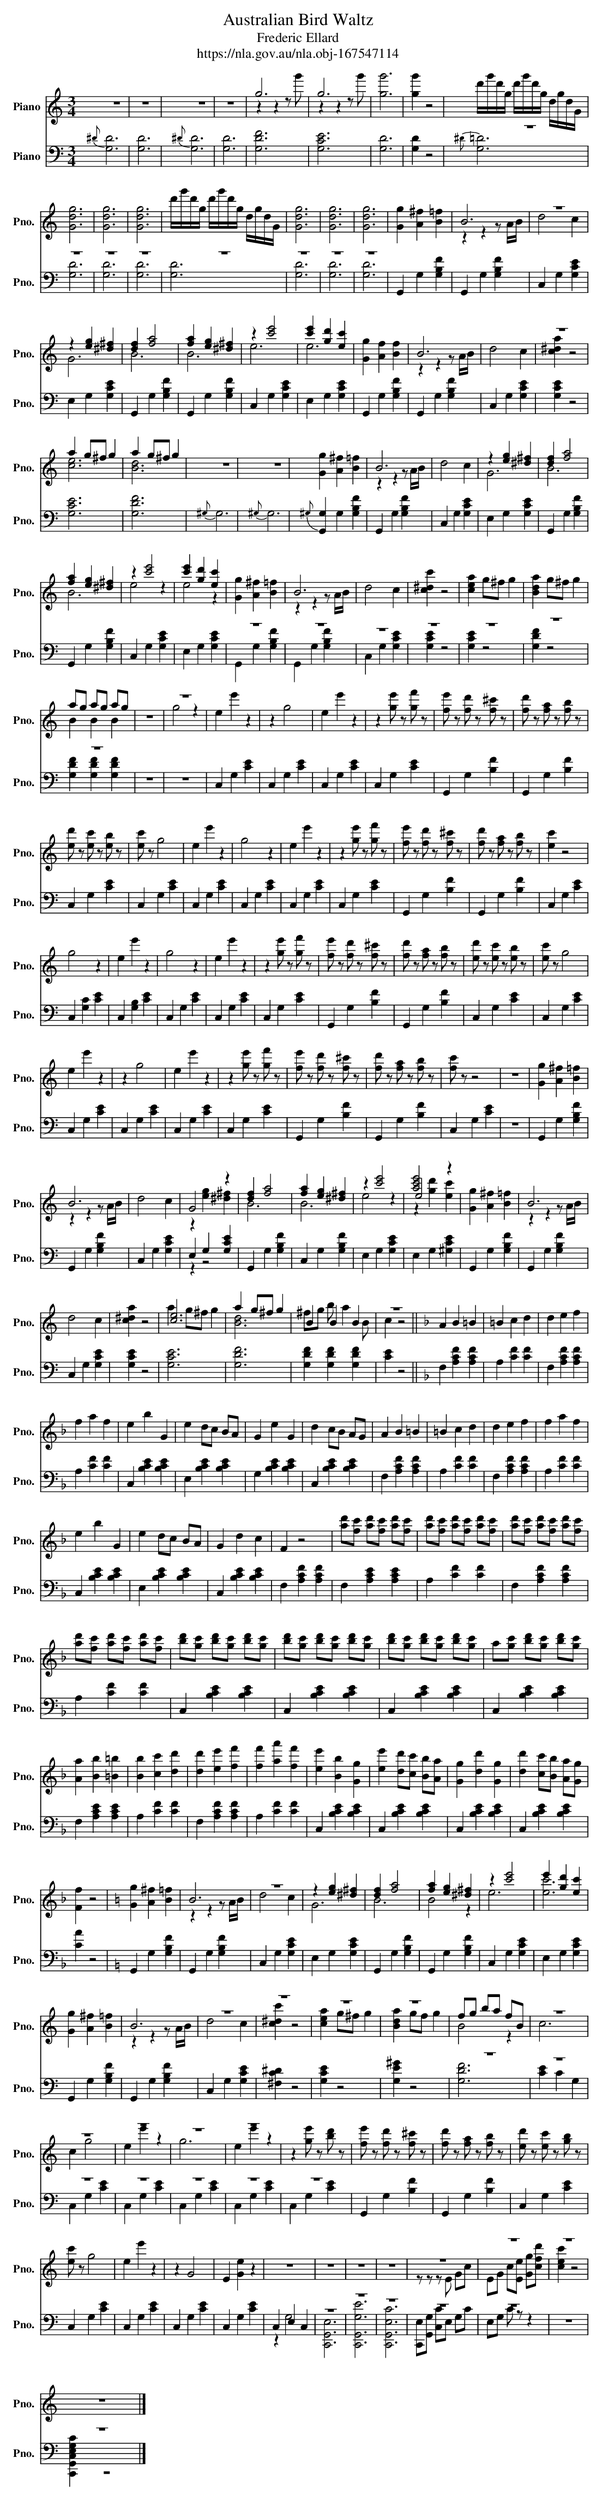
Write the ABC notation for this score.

X:1
T:Australian Bird Waltz
T:Frederic Ellard
T:https://nla.gov.au/nla.obj-167547114
%%score ( 1 2 3 ) ( 4 5 )
L:1/4
M:3/4
K:C
V:1 treble nm="Piano" snm="Pno."
V:2 treble
V:3 treble
V:4 bass transpose=24 nm="Piano" snm="Pno."
V:5 bass transpose=24
V:1
z3 | z3 | z3 | z3 | g3 | g3 | [gg']3 | [gg'] z2 | d'/4g'/4d'/4g/4 d'/4g'/4d'/4g/4 d/4g/4d/4G/4 |$
[Gdg]3 | [Gdg]3 | [Gdg]3 | d'/4g'/4d'/4g/4 d'/4g'/4d'/4g/4 d/4g/4d/4G/4 | [Gdg]3 | [Gdg]3 |
[Gdg]3 | [Gg] [A^f] [B=f] | B3 | z3 |$ z [eg] [^d^f] | [df] [fa]2 | [fa] [eg] [^d^f] | z [c'e']2 |
[c'e'] [gd'] [ec'] | [Gg] [Af] [Bf] | B3 | d2 c | z3 |$ a g/^f/ g | a g/^f/ g | z3 | z3 |
[Gg] [A^f] [B=f] | B3 | d2 c | z [eg] [^d^f] | [df] [fa]2 |$ [fa] [eg] [^d^f] | z [c'e']2 |
[c'e'] [gd'] [ec'] | [Gg] [A^f] [B=f] | B3 | d2 c | [c^dc'] z2 | [cea] g/^f/ g | [Bda] g/^f/ g |$
a/g/ a/g/ a/g/ | z3 | z3 | e e' z | z g2 | e e' z | z [ge']/ z/ [gf']/ z/ |
[fe']/ z/ [fd']/ z/ [f^c']/ z/ | [fd']/ z/ [fa]/ z/ [fb]/ z/ |$ [ed']/ z/ [ec']/ z/ [eb]/ z/ |
[ec']/ z/ g2 | e e' z | g2 z | e e' z | z [ge']/ z/ [gf']/ z/ | [fe']/ z/ [fd']/ z/ [f^c']/ z/ |
[fd']/ z/ [fa]/ z/ [fb]/ z/ | [ec'] z2 |$ g2 z | e e' z | g2 z | e e' z | z [ge']/ z/ [gf']/ z/ |
[fe']/ z/ [fd']/ z/ [f^c']/ z/ | [fd']/ z/ [fa]/ z/ [fb]/ z/ | [ed']/ z/ [ec']/ z/ [eb]/ z/ |
[ec']/ z/ g2 |$ e e' z | z g2 | e e' z | z [ge']/ z/ [gf']/ z/ | [fe']/ z/ [fd']/ z/ [f^c']/ z/ |
[fd']/ z/ [fa]/ z/ [fb]/ z/ | [fc']/ z/ z2 | z3 | [Gg] [A^f] [B=f] |$ B3 | d2 c | G2 z |
[df] [fa]2 | [fa] [eg] [^d^f] | z [c'e']2 | [ac'e']2 z | [Gg] [A^f] [B=f] | B3 |$ d2 c |
[c^da] z2 | [ce]3 | a g/^f/ g | B B B | z3 ||[K:F] A B =B | =B c d | d e f |$ f a f | e b G |
e d/c/ B/A/ | G e G | d c/B/ A/G/ | A B =B | =B c d | d e f | f a f |$ e b G | e d/c/ B/A/ |
G d c | F z2 | [ad']/[fc']/ [ad']/[fc']/ [ad']/[fc']/ | [ad']/[fc']/ [ad']/[fc']/ [ad']/[fc']/ |
[ad']/[fc']/ [ad']/[fc']/ [ad']/[fc']/ |$ [ad']/[fc']/ [ad']/[fc']/ [ad']/[fc']/ |
[bd']/[gc']/ [bd']/[gc']/ [bd']/[gc']/ | [bd']/[gc']/ [bd']/[gc']/ [bd']/[gc']/ |
[bd']/[gc']/ [bd']/[gc']/ [bd']/[gc']/ | a/[gc']/ [bd']/[gc']/ [bd']/[gc']/ |$ [Aa] [Bb] [=B=b] |
[Bb] [cc'] [dd'] | [dd'] [ee'] [ff'] | [ff'] [aa'] [ff'] | [ee'] [Bb] [Gg] |
[ee'] [dd']/[cc']/ [Bb]/[Aa]/ | [Gg] [dd'] [Gg] | [dd'] [cc']/[Bb]/ [Aa]/[Gg]/ |$ [Ff] z2 |
[K:C] [Gg] [A^f] [B=f] | B3 | z3 | z [eg] [^d^f] | [df] [fa]2 | [fa] [eg] [^d^f] | z [c'e']2 |
e' [gd'] [ec'] |$ [Gg] [A^f] [B=f] | B3 | z3 | z3 | z3 | z3 | f/g/ b/a/ f/B/ | z3 |$ z3 | z3 |
z3 | z3 | z [ge']/ z/ [bd']/ z/ | [fe']/ z/ [fd']/ z/ [f^c']/ z/ | [fd']/ z/ [fa]/ z/ [fb]/ z/ |
[ed']/ z/ [ec']/ z/ [gb]/ z/ |$ [ec']/ z/ g2 | e e' z | z G2 | E [Ge] z | z3 | z3 | z3 | z3 | z3 |
z3 | z3 |$ z3 |]
V:2
x3 | x3 | x3 | x3 | z z z/ g'/ | z z z/ g'/ | x3 | x3 | x3 |$ x3 | x3 | x3 | x3 | x3 | x3 | x3 |
x3 | z z z/ A/4B/4 | d2 c |$ G3 | B3 | B3 | e3 | e3 | x3 | z z z/ A/4B/4 | x3 | [c^da] z2 |$
[ce]3 | [Bd]3 | x3 | x3 | x3 | z z z/ A/4B/4 | x3 | G3 | B3 |$ B3 | e2 z | e2 z | x3 |
z z z/ A/4B/4 | x3 | x3 | x3 | x3 |$ B B B | x3 | g2 z | x3 | x3 | x3 | x3 | x3 | x3 |$ x3 | x3 |
x3 | x3 | x3 | x3 | x3 | x3 | x3 |$ x3 | x3 | x3 | x3 | x3 | x3 | x3 | x3 | x3 |$ x3 | x3 | x3 |
x3 | x3 | x3 | x3 | x3 | x3 |$ z z z/ A/4B/4 | x3 | z [eg] [^d^f] | B3 | B3 | e2 z | e2 z | x3 |
z z z/ A/4B/4 |$ x3 | x3 | a g/^f/ g | [Bd]3 | ^f/g/ b/ a B/ | c z2 ||[K:F] x3 | x3 | x3 |$ x3 |
x3 | x3 | x3 | x3 | x3 | x3 | x3 | x3 |$ x3 | x3 | x3 | x3 | x3 | x3 | x3 |$ x3 | x3 | x3 | x3 |
x3 |$ x3 | x3 | x3 | x3 | x3 | x3 | x3 | x3 |$ x3 |[K:C] x3 | z z z/ A/4B/4 | d2 c | G3 | B3 |
B2 z | e3 | [ec']3 |$ x3 | z z z/ A/4B/4 | d2 c | [c^dc'] z2 | [cea] g/^f/ g | [Bda] g/f/ g |
B2 z | c3 |$ c g2 | e e' z | g3 | e e' z | x3 | x3 | x3 | x3 |$ x3 | x3 | x3 | x3 | x3 | x3 | x3 |
x3 | z/ z/ z/ E/ G/c/ | E/G/ c/[Ee]/ [Gg]/[cfd']/ | [cec'] z2 |$ x3 |]
V:3
x3 | x3 | x3 | x3 | x3 | x3 | x3 | x3 | x3 |$ x3 | x3 | x3 | x3 | x3 | x3 | x3 | x3 | x3 | x3 |$
x3 | x3 | x3 | x3 | x3 | x3 | x3 | x3 | x3 |$ x3 | x3 | x3 | x3 | x3 | x3 | x3 | x3 | x3 |$ x3 |
x3 | x3 | x3 | x3 | x3 | x3 | x3 | x3 |$ x3 | x3 | x3 | x3 | x3 | x3 | x3 | x3 | x3 |$ x3 | x3 |
x3 | x3 | x3 | x3 | x3 | x3 | x3 |$ x3 | x3 | x3 | x3 | x3 | x3 | x3 | x3 | x3 |$ x3 | x3 | x3 |
x3 | x3 | x3 | x3 | x3 | x3 |$ x3 | x3 | x3 | x3 | x3 | x3 | z [gd'] [ec'] | x3 | x3 |$ x3 | x3 |
x3 | x3 | x3 | x3 ||[K:F] x3 | x3 | x3 |$ x3 | x3 | x3 | x3 | x3 | x3 | x3 | x3 | x3 |$ x3 | x3 |
x3 | x3 | x3 | x3 | x3 |$ x3 | x3 | x3 | x3 | x3 |$ x3 | x3 | x3 | x3 | x3 | x3 | x3 | x3 |$ x3 |
[K:C] x3 | x3 | x3 | x3 | x3 | x3 | x3 | x3 |$ x3 | x3 | x3 | x3 | x3 | x3 | x3 | x3 |$ x3 | x3 |
x3 | x3 | x3 | x3 | x3 | x3 |$ x3 | x3 | x3 | x3 | x3 | x3 | x3 | x3 | x3 | x3 | x3 |$ x3 |]
V:4
{^D} [G,D]3 | [G,D]3 |{^D} [G,D]3 | [G,D]3 | [G,DF]3 | [G,CE]3 | [G,D]3 | [G,D] z2 | z3 |$ z3 |
z3 | z3 | z3 | z3 | z3 | z3 | G,, G, [G,B,F] | G,, G, [G,B,F] | C, G, [G,CE] |$ E, G, [G,CE] |
G,, G, [G,B,F] | G,, G, [G,B,F] | C, G, [G,CE] | E, G, [G,CE] | G,, G, [G,B,F] | G,, G, [G,B,F] |
C, G, [G,CE] | [G,CE] z2 |$ [G,CE]3 | [G,DF]3 |{^G,} G,3 |{^G,} G,3 |{^G,} [G,,G,] G, [G,B,F] |
G,, G, [G,B,F] | C, G, [G,CE] | E, G, [G,CE] | G,, G, [G,B,F] |$ G,, G, [G,B,F] | C, G, [G,CE] |
E, G, [G,CE] | z3 | z3 | z3 | z3 | z3 | z3 |$ z3 | z3 | z3 | C, G, [CE] | C, G, [CE] |
C, G, [CE] | C, G, [CE] | G,, G, [B,F] | G,, G, [B,F] |$ C, G, [CE] | C, G, [CE] | C, G, [CE] |
C, G, [CE] | C, G, [CE] | C, G, [CE] | G,, G, [B,F] | G,, G, [B,F] | C, G, [CE] |$ C, [G,C] [CE] |
C, [G,B,] [CE] | C, G, [CE] | C, G, [CE] | C, G, [CE] | G,, G, [B,F] | G,, G, [B,F] | C, G, [CE] |
C, G, [CE] |$ C, G, [CE] | C, G, [CE] | C, G, [CE] | C, G, [CE] | G,, G, [B,F] | G,, G, [B,F] |
C, G, [CE] | z3 | G,, G, [G,B,F] |$ G,, G, [G,B,F] | C, G, [G,CE] | E, G, [G,CE] |
G,, G, [G,B,F] | C, G, [G,B,F] | E, G, [G,CE] | E, G, [^G,CE] | G,, G, [G,B,F] | G,, G, [G,B,F] |$
C, G, [G,CE] | [G,CE] z2 | [G,CE]3 | [G,DF]3 | [G,DF] [G,DF] [G,DF] | [CE] z2 ||
[K:F] F, [A,CF] [A,CF] | A, [CF] [CF] | F, [A,CF] [A,CF] |$ A, [CF] [CF] | C, [B,CE] [B,CE] |
E, [B,CE] [B,CE] | G, [B,CE] [B,CE] | C, [B,CE] [B,CE] | F, [A,CF] [A,CF] | A, [CF] [CF] |
F, [A,CF] [A,CF] | A, [CF] [CF] |$ C, [B,CE] [B,CE] | E, [B,CE] [B,CE] | C, [B,CE] [B,CE] |
F, [A,CF] [A,CF] | F, [A,CE] [A,CE] | A, [CF] [CF] | F, [A,CF] [A,CF] |$ A, [CF] [CF] |
C, [B,CE] [B,CE] | C, [B,CE] [B,CE] | C, [B,CE] [B,CE] | C, [B,CE] [B,CE] |$ F, [A,CE] [A,CE] |
A, [CF] [CF] | F, [A,CF] [A,CF] | A, [CF] [CF] | C, [B,CE] [B,CE] | C, [B,CE] [B,CE] |
C, [B,CE] [B,CE] | C, [B,CE] [B,CE] |$ [CA] z2 |[K:C] G,, G, [G,B,F] | G,, G, [G,B,F] |
C, G, [G,CE] | E, G, [G,CE] | G,, G, [G,B,F] | G,, G, [G,B,F] | C, G, [G,CE] | E, G, [G,CE] |$
G,, G, [G,B,F] | G,, G, [G,B,F] | C, G, [G,CE] | [^F,C^D] z2 | [G,CE] z2 | [G,E^G] z2 | z3 | z3 |$
z3 | z3 | z3 | z3 | z3 | G,, G, [B,F] | G,, G, [B,F] | C, G, [CE] |$ C, G, [CE] | C, G, [CE] |
C, G, [CE] | C, G, [CE] | C, E, C, | z3 | z3 | z3 | z3 | z3 | z3 |$ z3 |]
V:5
x3 | x3 | x3 | x3 | x3 | x3 | x3 | x3 |{^D} [G,=D]3 |$ [G,D]3 | [G,D]3 | [G,D]3 | [G,D]3 |
[G,D]3 | [G,D]3 | [G,D]3 | x3 | x3 | x3 |$ x3 | x3 | x3 | x3 | x3 | x3 | x3 | x3 | x3 |$ x3 | x3 |
x3 | x3 | x3 | x3 | x3 | x3 | x3 |$ x3 | x3 | x3 | G,, G, [G,B,F] | G,, G, [G,B,F] |
C, G, [G,CE] | [G,CE] z2 | [G,CE] z2 | [G,DF] z2 |$ [G,DF] [G,DF] [G,DF] | x3 | x3 | x3 | x3 |
x3 | x3 | x3 | x3 |$ x3 | x3 | x3 | x3 | x3 | x3 | x3 | x3 | x3 |$ x3 | x3 | x3 | x3 | x3 | x3 |
x3 | x3 | x3 |$ x3 | x3 | x3 | x3 | x3 | x3 | x3 | x3 | x3 |$ x3 | x3 | z z2 | x3 | x3 | x3 | x3 |
x3 | x3 |$ x3 | x3 | x3 | x3 | x3 | x3 ||[K:F] x3 | x3 | x3 |$ x3 | x3 | x3 | x3 | x3 | x3 | x3 |
x3 | x3 |$ x3 | x3 | x3 | x3 | x3 | x3 | x3 |$ x3 | x3 | x3 | x3 | x3 |$ x3 | x3 | x3 | x3 | x3 |
x3 | x3 | x3 |$ x3 |[K:C] x3 | x3 | x3 | x3 | x3 | x3 | x3 | x3 |$ x3 | x3 | x3 | x3 | x3 | x3 |
[G,-DF]3 | [CE] C G, |$ C, G, [CE] | C, G, [CE] | C, G, [CE] | C, G, [CE] | C, G, [CE] | x3 | x3 |
x3 |$ x3 | x3 | x3 | x3 | z G,2 | [C,,G,,E,]3 | [C,,G,,G,E]3 | [C,,G,,E,C]3 |
[C,,E,]/[G,,G,]/ [C,C]/E,/ G,/C/ | E,/G,/ C/ z/ z | x3 |$ [C,,G,,C,E,G,C] z2 |]
